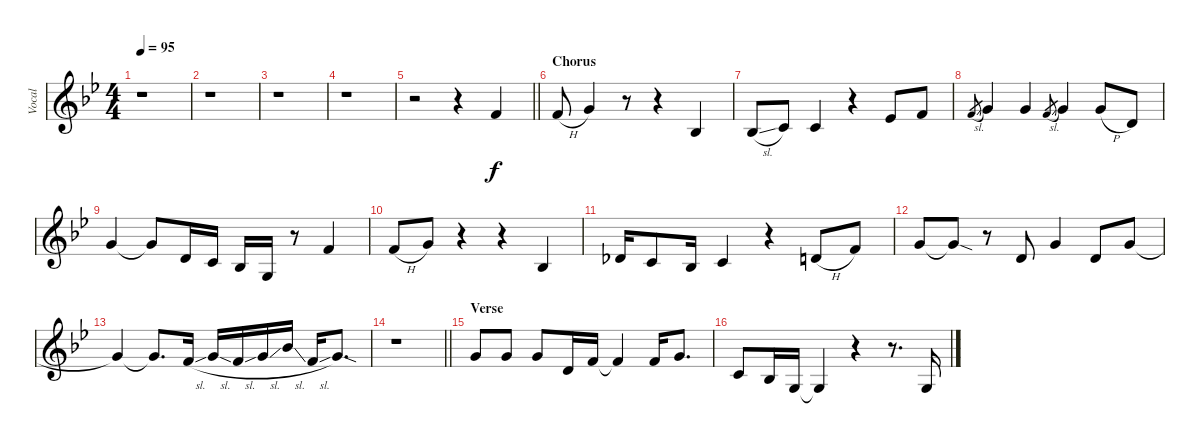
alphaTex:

\track ("Vocal" "Vocal") {instrument lead2sawtooth}
\staff {score}
\tuning (E4 B3 G3 D3 A2 E2) {hide}
\ts (4 4)
\tempo 95
\clef g2
\ks gminor
r.1{dy f instrument lead2sawtooth} |
r.1 |
r.1 |
r.1 |
\barLineRight lightlight
r.2 r.4 1.1.4 |
\section ("" "Chorus")
1.1{h}.8 3.1.4 r.8 r.4 3.3.4 |
3.3{sl}.8 5.3.8 5.3.4 r.4 4.2.8 6.2.8 |
1.1{sl}.8{gr} 3.1.4 3.1.4 1.1{sl}.8{gr} 3.1.4 8.2{h}.8 3.2.8 |
3.1.4 3.1{t}.8 3.2.16 1.2.16 3.3.16 0.3.16 r.8 1.1.4 |
1.1{h}.8 3.1.8 r.4 r.4 3.3.4 |
2.2.16 5.3.8 3.3.16 5.3.4 r.4 3.2{h}.8 6.2.8 |
3.1.8 3.1{sod t}.8 r.8 3.2.8 3.1.4 3.2.8 3.1.8 |
3.1{t}.4 3.1{t}.8{d} 1.1{sl}.16 3.1{sl}.16 1.1{sl}.16 3.1{sl}.16 6.1{sl}.16 1.1{sl}.16 3.1{sod}.8{d} |
\barLineRight lightlight
r.1 |
\section ("" "Verse")
3.1.8 3.1.8 3.1.8 3.2.16 1.1.16 1.1{t}.4 1.1.16 3.1.8{d} |
1.2.8 3.3.16 0.3.16 0.3{t}.4 r.4 r.8{d} 0.3.16
